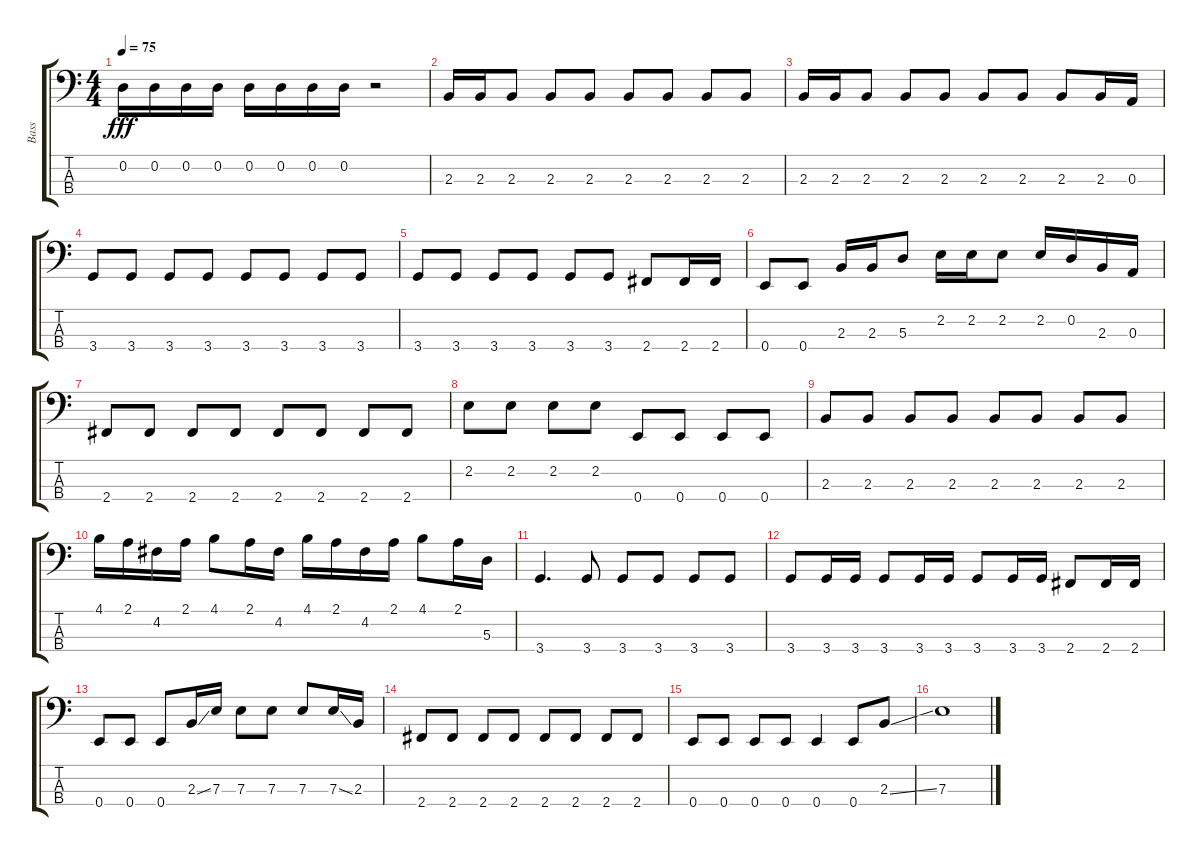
\track ("Bass" "Bass") {instrument electricbassfinger}
\staff {score tabs}
\tuning (G2 D2 A1 E1) {hide}
\ts (4 4)
\tempo 75
\clef f4
\ks c
0.2.16{dy fff} 0.2.16 0.2.16 0.2.16 0.2.16 0.2.16 0.2.16 0.2.16 r.2 |
2.3.16 2.3.16 2.3.8 2.3.8 2.3.8 2.3.8 2.3.8 2.3.8 2.3.8 |
2.3.16 2.3.16 2.3.8 2.3.8 2.3.8 2.3.8 2.3.8 2.3.8 2.3.16 0.3.16 |
3.4.8 3.4.8 3.4.8 3.4.8 3.4.8 3.4.8 3.4.8 3.4.8 |
3.4.8 3.4.8 3.4.8 3.4.8 3.4.8 3.4.8 2.4.8 2.4.16 2.4.16 |
0.4.8 0.4.8 2.3.16 2.3.16 5.3.8 2.2.16 2.2.16 2.2.8 2.2.16 0.2.16 2.3.16 0.3.16 |
2.4.8 2.4.8 2.4.8 2.4.8 2.4.8 2.4.8 2.4.8 2.4.8 |
2.2.8 2.2.8 2.2.8 2.2.8 0.4.8 0.4.8 0.4.8 0.4.8 |
2.3.8 2.3.8 2.3.8 2.3.8 2.3.8 2.3.8 2.3.8 2.3.8 |
4.1.16 2.1.16 4.2.16 2.1.16 4.1.8 2.1.16 4.2.16 4.1.16 2.1.16 4.2.16 2.1.16 4.1.8 2.1.16 5.3.16 |
3.4.4{d} 3.4.8 3.4.8 3.4.8 3.4.8 3.4.8 |
3.4.8 3.4.16 3.4.16 3.4.8 3.4.16 3.4.16 3.4.8 3.4.16 3.4.16 2.4.8 2.4.16 2.4.16 |
0.4.8 0.4.8 0.4.8 2.3{ss}.16 7.3.16 7.3.8 7.3.8 7.3.8 7.3{ss}.16 2.3.16 |
2.4.8 2.4.8 2.4.8 2.4.8 2.4.8 2.4.8 2.4.8 2.4.8 |
0.4.8 0.4.8 0.4.8 0.4.8 0.4.4 0.4.8 2.3{ss}.8 |
7.3.1
